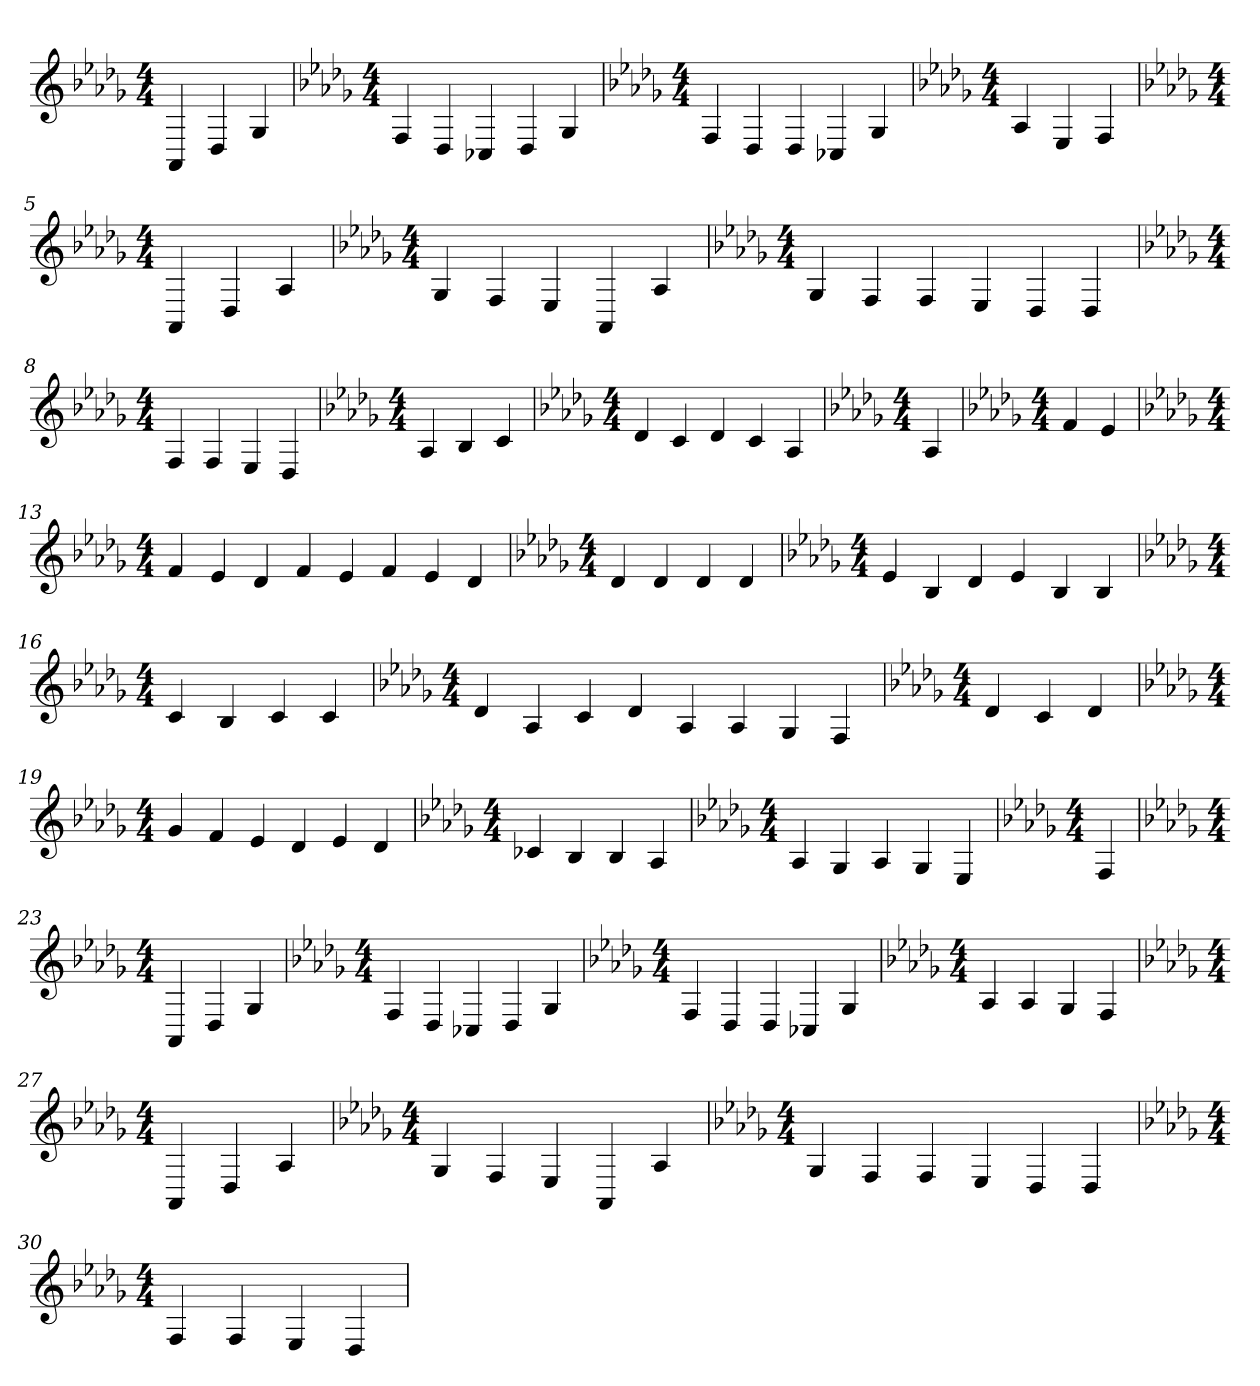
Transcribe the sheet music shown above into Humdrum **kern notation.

**kern
*part1
*staff1
*k[b-e-a-d-g-]
*D-:
*M4/4
=1
4AA-
4D-
4G-
=2
*k[b-e-a-d-g-]
*D-:
*M4/4
4F
4D-
4C-X
4D-
4G-
=3
*k[b-e-a-d-g-]
*D-:
*M4/4
4F
4D-
4D-
4C-X
4G-
=4
*k[b-e-a-d-g-]
*D-:
*M4/4
4A-
4E-
4F
=5
*k[b-e-a-d-g-]
*D-:
*M4/4
4AA-
4D-
4A-
=6
*k[b-e-a-d-g-]
*D-:
*M4/4
4G-
4F
4E-
4AA-
4A-
=7
*k[b-e-a-d-g-]
*D-:
*M4/4
4G-
4F
4F
4E-
4D-
4D-
=8
*k[b-e-a-d-g-]
*D-:
*M4/4
4F
4F
4E-
4D-
=9
*k[b-e-a-d-g-]
*D-:
*M4/4
4A-
4B-
4c
=10
*k[b-e-a-d-g-]
*D-:
*M4/4
4d-
4c
4d-
4c
4A-
=11
*k[b-e-a-d-g-]
*D-:
*M4/4
4A-
=12
*k[b-e-a-d-g-]
*D-:
*M4/4
4f
4e-
=13
*k[b-e-a-d-g-]
*D-:
*M4/4
4f
4e-
4d-
4f
4e-
4f
4e-
4d-
=14
*k[b-e-a-d-g-]
*D-:
*M4/4
4d-
4d-
4d-
4d-
=15
*k[b-e-a-d-g-]
*D-:
*M4/4
4e-
4B-
4d-
4e-
4B-
4B-
=16
*k[b-e-a-d-g-]
*D-:
*M4/4
4c
4B-
4c
4c
=17
*k[b-e-a-d-g-]
*D-:
*M4/4
4d-
4A-
4c
4d-
4A-
4A-
4G-
4F
=18
*k[b-e-a-d-g-]
*D-:
*M4/4
4d-
4c
4d-
=19
*k[b-e-a-d-g-]
*D-:
*M4/4
4g-
4f
4e-
4d-
4e-
4d-
=20
*k[b-e-a-d-g-]
*D-:
*M4/4
4c-X
4B-
4B-
4A-
=21
*k[b-e-a-d-g-]
*D-:
*M4/4
4A-
4G-
4A-
4G-
4E-
=22
*k[b-e-a-d-g-]
*D-:
*M4/4
4F
=23
*k[b-e-a-d-g-]
*D-:
*M4/4
4AA-
4D-
4G-
=24
*k[b-e-a-d-g-]
*D-:
*M4/4
4F
4D-
4C-X
4D-
4G-
=25
*k[b-e-a-d-g-]
*D-:
*M4/4
4F
4D-
4D-
4C-X
4G-
=26
*k[b-e-a-d-g-]
*D-:
*M4/4
4A-
4A-
4G-
4F
=27
*k[b-e-a-d-g-]
*D-:
*M4/4
4AA-
4D-
4A-
=28
*k[b-e-a-d-g-]
*D-:
*M4/4
4G-
4F
4E-
4AA-
4A-
=29
*k[b-e-a-d-g-]
*D-:
*M4/4
4G-
4F
4F
4E-
4D-
4D-
=30
*k[b-e-a-d-g-]
*D-:
*M4/4
4F
4F
4E-
4D-
=
*-
